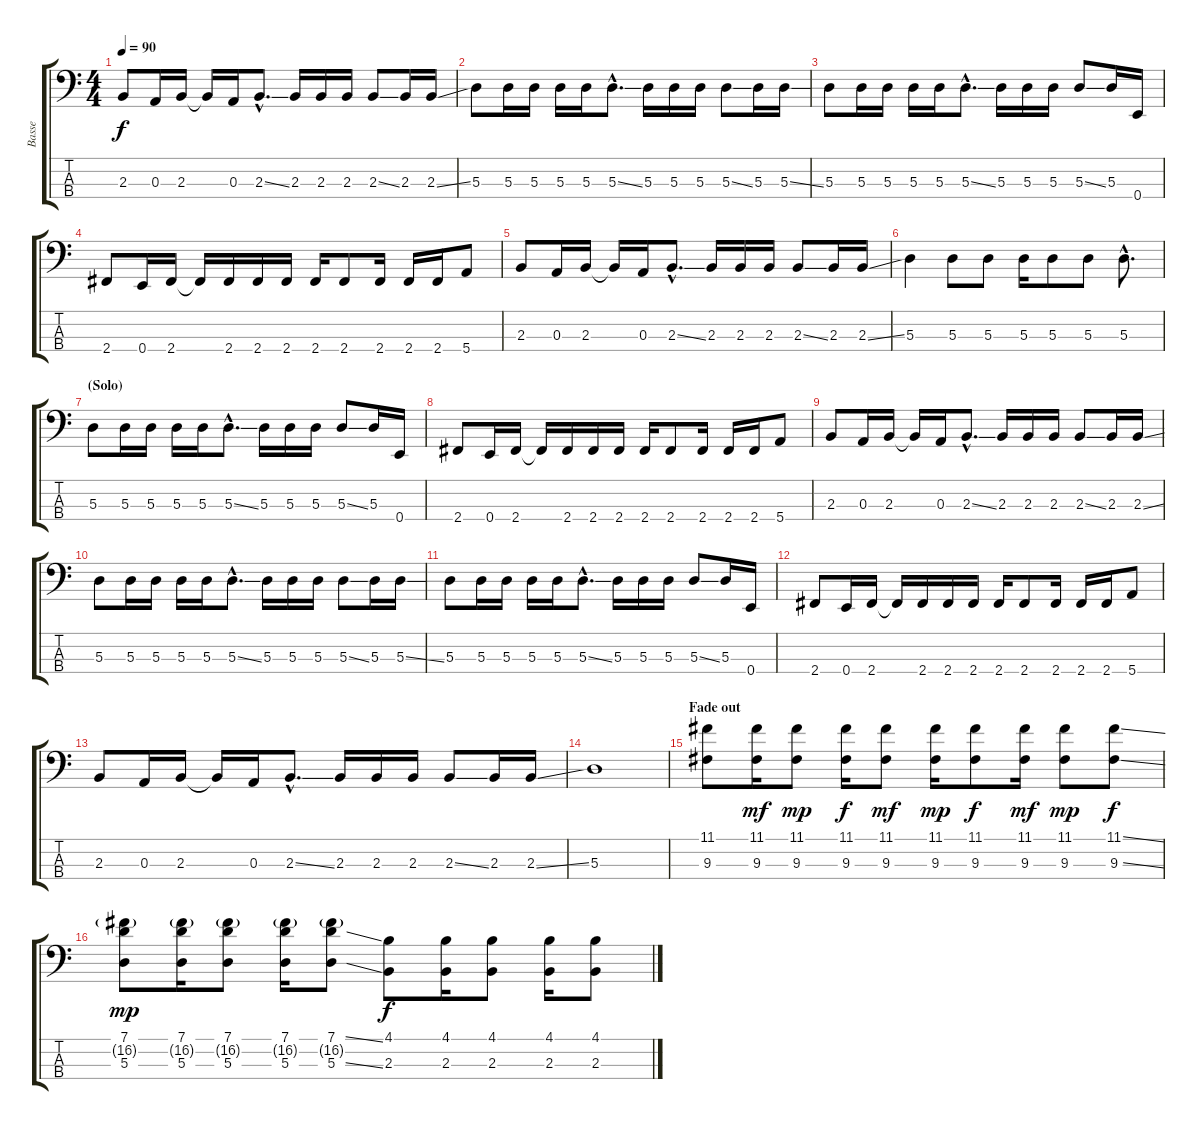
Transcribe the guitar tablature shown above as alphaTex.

\track ("Basse" "Basse") {instrument electricbassfinger}
\staff {score tabs}
\tuning (G2 D2 A1 E1) {hide}
\ts (4 4)
\tempo 90
\clef f4
\ks c
2.3.8{dy f} 0.3.16 2.3.16 2.3{t}.16 0.3.16 2.3{ss hac}.8{d} 2.3.16 2.3.16 2.3.16 2.3{ss}.8 2.3.16 2.3{ss}.16 |
5.3.8 5.3.16 5.3.16 5.3.16 5.3.16 5.3{ss hac}.8{d} 5.3.16 5.3.16 5.3.16 5.3{ss}.8 5.3.16 5.3{ss}.16 |
5.3.8 5.3.16 5.3.16 5.3.16 5.3.16 5.3{ss hac}.8{d} 5.3.16 5.3.16 5.3.16 5.3{ss}.8 5.3.16 0.4.16 |
2.4.8 0.4.16 2.4.16 2.4{t}.16 2.4.16 2.4.16 2.4.16 2.4.16 2.4.8 2.4.16 2.4.16 2.4.16 5.4.8 |
2.3.8 0.3.16 2.3.16 2.3{t}.16 0.3.16 2.3{ss hac}.8{d} 2.3.16 2.3.16 2.3.16 2.3{ss}.8 2.3.16 2.3{ss}.16 |
5.3.4 5.3.8 5.3.8 5.3.16 5.3.8 5.3.8 5.3{hac}.8{d} |
\section ("" "(Solo)")
5.3.8 5.3.16 5.3.16 5.3.16 5.3.16 5.3{ss hac}.8{d} 5.3.16 5.3.16 5.3.16 5.3{ss}.8 5.3.16 0.4.16 |
2.4.8 0.4.16 2.4.16 2.4{t}.16 2.4.16 2.4.16 2.4.16 2.4.16 2.4.8 2.4.16 2.4.16 2.4.16 5.4.8 |
2.3.8 0.3.16 2.3.16 2.3{t}.16 0.3.16 2.3{ss hac}.8{d} 2.3.16 2.3.16 2.3.16 2.3{ss}.8 2.3.16 2.3{ss}.16 |
5.3.8 5.3.16 5.3.16 5.3.16 5.3.16 5.3{ss hac}.8{d} 5.3.16 5.3.16 5.3.16 5.3{ss}.8 5.3.16 5.3{ss}.16 |
5.3.8 5.3.16 5.3.16 5.3.16 5.3.16 5.3{ss hac}.8{d} 5.3.16 5.3.16 5.3.16 5.3{ss}.8 5.3.16 0.4.16 |
2.4.8 0.4.16 2.4.16 2.4{t}.16 2.4.16 2.4.16 2.4.16 2.4.16 2.4.8 2.4.16 2.4.16 2.4.16 5.4.8 |
2.3.8 0.3.16 2.3.16 2.3{t}.16 0.3.16 2.3{ss hac}.8{d} 2.3.16 2.3.16 2.3.16 2.3{ss}.8 2.3.16 2.3{ss}.16 |
5.3.1 |
\section ("" "Fade out")
(11.1 9.3).8{volume 13 balance 13} (11.1 9.3).16{dy mf} (11.1 9.3).8{dy mp} (11.1 9.3).16{dy f} (11.1 9.3).8{dy mf} (11.1 9.3).16{dy mp} (11.1 9.3).8{dy f} (11.1 9.3).16{dy mf} (11.1 9.3).8{dy mp} (11.1{ss} 9.3{ss}).8{dy f} |
(7.1 16.2{g} 5.3).8{dy mp} (7.1 16.2{g} 5.3).16 (7.1 16.2{g} 5.3).8 (7.1 16.2{g} 5.3).16 (7.1{ss} 16.2{g} 5.3{ss}).8 (4.1 2.3).8{dy f} (4.1 2.3).16 (4.1 2.3).8 (4.1 2.3).16 (4.1{ss} 2.3{ss}).8
